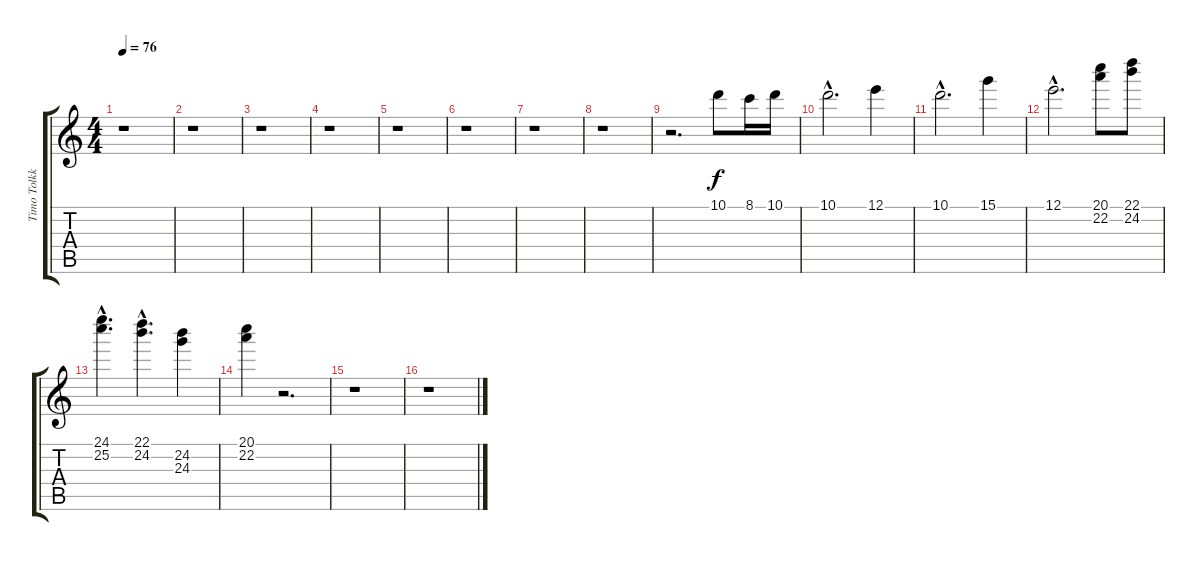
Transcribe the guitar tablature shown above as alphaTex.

\track ("Timo Tolkki" "Timo Tolkk") {instrument distortionguitar}
\staff {score tabs}
\tuning (E4 B3 G3 D3 A2 E2) {hide}
\ts (4 4)
\tempo 76
\clef g2
\ks c
r.1{dy f} |
r.1 |
r.1 |
r.1 |
r.1 |
r.1 |
r.1 |
r.1 |
r.2{d} 10.1.8 8.1.16 10.1.16 |
10.1{hac}.2{d} 12.1.4 |
10.1{hac}.2{d} 15.1.4 |
12.1{hac}.2{d} (20.1 22.2).8 (22.1 24.2).8 |
(24.1{hac} 25.2{hac}).4{d} (22.1{hac} 24.2{hac}).4{d} (24.2 24.3).4 |
(20.1 22.2).4 r.2{d} |
r.1 |
r.1
